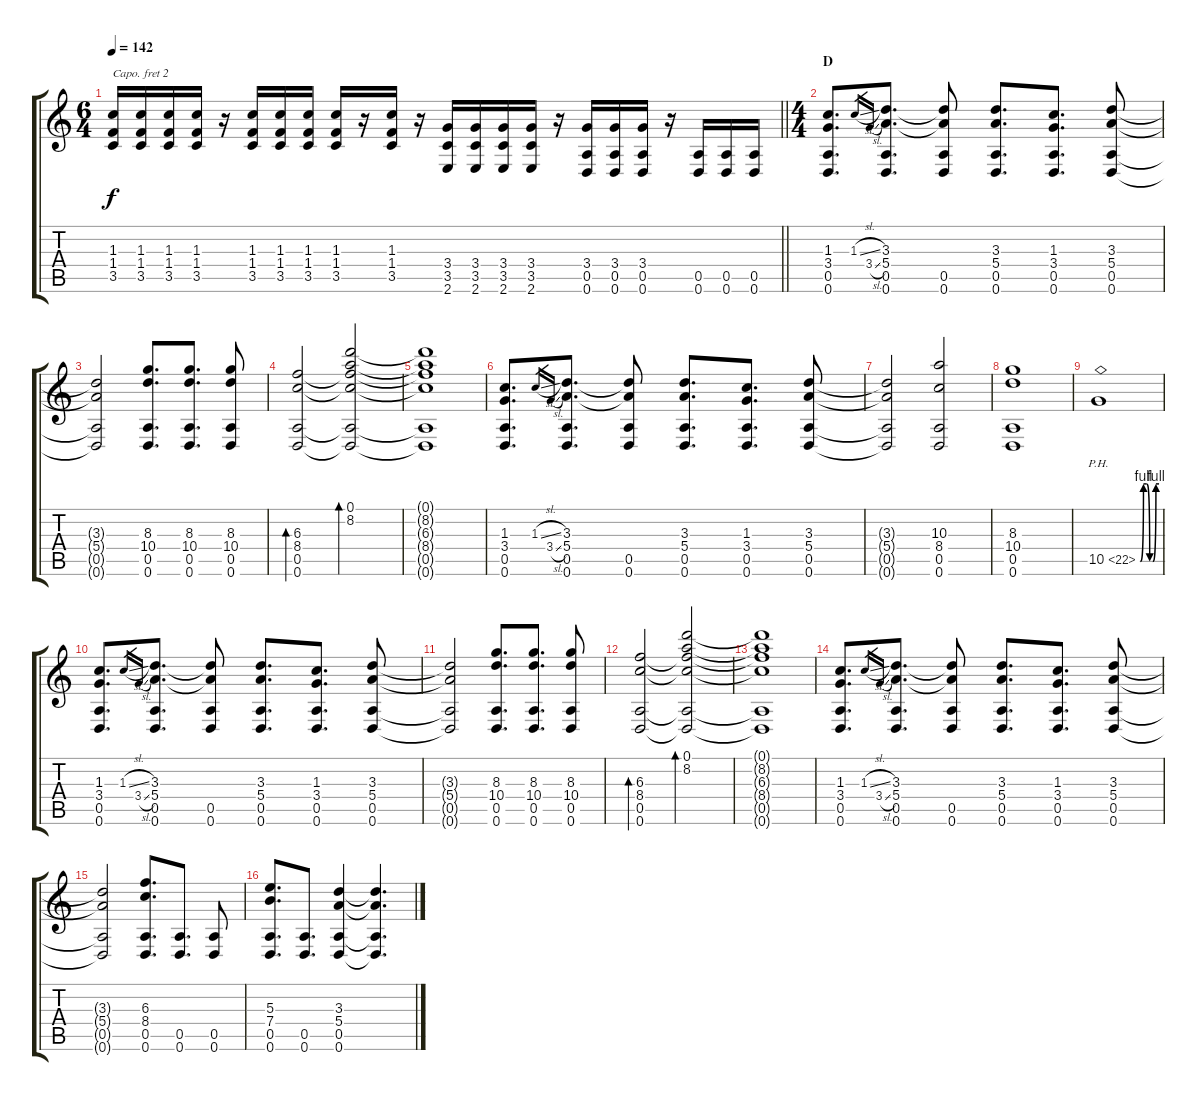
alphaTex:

\track "" {instrument overdrivenguitar}
\staff {score tabs}
\capo 2
\tuning (G4 E4 A3 D3 G2 C2) {hide}
\ts (6 4)
\tempo 142
\clef g2
\barLineRight lightlight
\ks c
(1.3 1.4 3.5).16{dy f} (1.3 1.4 3.5).16 (1.3 1.4 3.5).16 (1.3 1.4 3.5).16 r.16 (1.3 1.4 3.5).16 (1.3 1.4 3.5).16 (1.3 1.4 3.5).16 (1.3 1.4 3.5).16 r.16 (1.3 1.4 3.5).16 r.16 (3.4 3.5 2.6).16 (3.4 3.5 2.6).16 (3.4 3.5 2.6).16 (3.4 3.5 2.6).16 r.16 (3.4 0.5 0.6).16 (3.4 0.5 0.6).16 (3.4 0.5 0.6).16 r.16 (0.5 0.6).16 (0.5 0.6).16 (0.5 0.6).16 |
\ts (4 4)
\section ("" "D")
(1.3 3.4 0.5 0.6).8{d} 1.3{sl}.16{gr} 3.4{sl}.16{gr} (3.3 5.4 0.5 0.6).8{d} (3.3{t} 5.4{t} 0.5 0.6).8 (3.3 5.4 0.5 0.6).8{d} (1.3 3.4 0.5 0.6).8{d} (3.3 5.4 0.5 0.6).8 |
(3.3{t} 5.4{t} 0.5{t} 0.6{t}).2 (8.3 10.4 0.5 0.6).8{d} (8.3 10.4 0.5 0.6).8{d} (8.3 10.4 0.5 0.6).8 |
(6.3 8.4 0.5 0.6).2{bd 60} (0.1 8.2 6.3{t} 8.4{t} 0.5{t} 0.6{t}).2{bd 60} |
(0.1{t} 8.2{t} 6.3{t} 8.4{t} 0.5{t} 0.6{t}).1 |
(1.3 3.4 0.5 0.6).8{d} 1.3{sl}.16{gr} 3.4{sl}.16{gr} (3.3 5.4 0.5 0.6).8{d} (3.3{t} 5.4{t} 0.5 0.6).8 (3.3 5.4 0.5 0.6).8{d} (1.3 3.4 0.5 0.6).8{d} (3.3 5.4 0.5 0.6).8 |
(3.3{t} 5.4{t} 0.5{t} 0.6{t}).2 (10.3 8.4 0.5 0.6).2 |
(8.3 10.4 0.5 0.6).1 |
10.5{be (custom 0 0 10 4 20 4 30 0 40 0 50 4 60 4) ph 12}.1 |
(1.3 3.4 0.5 0.6).8{d} 1.3{sl}.16{gr} 3.4{sl}.16{gr} (3.3 5.4 0.5 0.6).8{d} (3.3{t} 5.4{t} 0.5 0.6).8 (3.3 5.4 0.5 0.6).8{d} (1.3 3.4 0.5 0.6).8{d} (3.3 5.4 0.5 0.6).8 |
(3.3{t} 5.4{t} 0.5{t} 0.6{t}).2 (8.3 10.4 0.5 0.6).8{d} (8.3 10.4 0.5 0.6).8{d} (8.3 10.4 0.5 0.6).8 |
(6.3 8.4 0.5 0.6).2{bd 60} (0.1 8.2 6.3{t} 8.4{t} 0.5{t} 0.6{t}).2{bd 60} |
(0.1{t} 8.2{t} 6.3{t} 8.4{t} 0.5{t} 0.6{t}).1 |
(1.3 3.4 0.5 0.6).8{d} 1.3{sl}.16{gr} 3.4{sl}.16{gr} (3.3 5.4 0.5 0.6).8{d} (3.3{t} 5.4{t} 0.5 0.6).8 (3.3 5.4 0.5 0.6).8{d} (1.3 3.4 0.5 0.6).8{d} (3.3 5.4 0.5 0.6).8 |
(3.3{t} 5.4{t} 0.5{t} 0.6{t}).2 (6.3 8.4 0.5 0.6).8{d} (0.5 0.6).8{d} (0.5 0.6).8 |
(5.3 7.4 0.5 0.6).8{d} (0.5 0.6).8{d} (3.3 5.4 0.5 0.6).4 (3.3{t} 5.4{t} 0.5{t} 0.6{t}).4{d}
